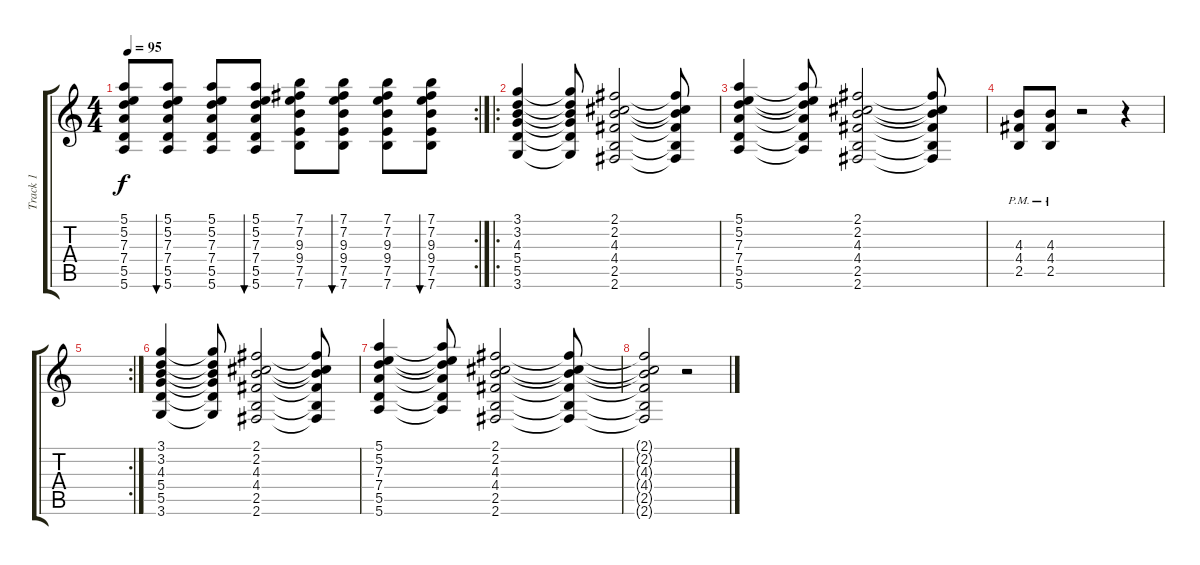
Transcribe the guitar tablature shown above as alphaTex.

\track ("Track 1" "Track 1") {instrument acousticguitarsteel}
\staff {score tabs}
\tuning (E4 B3 G3 D3 A2 E2) {hide}
\rc 2
\ts (4 4)
\tempo 95
\clef g2
\ks c
(5.1 5.2 7.3 7.4 5.5 5.6).8{dy f} (5.1 5.2 7.3 7.4 5.5 5.6).8{bu 60} (5.1 5.2 7.3 7.4 5.5 5.6).8 (5.1 5.2 7.3 7.4 5.5 5.6).8{bu 60} (7.1 7.2 9.3 9.4 7.5 7.6).8 (7.1 7.2 9.3 9.4 7.5 7.6).8{bu 60} (7.1 7.2 9.3 9.4 7.5 7.6).8 (7.1 7.2 9.3 9.4 7.5 7.6).8{bu 60} |
\ro
(3.1 3.2 4.3 5.4 5.5 3.6).4 (3.1{t} 3.2{t} 4.3{t} 5.4{t} 5.5{t} 3.6{t}).8 (2.1 2.2 4.3 4.4 2.5 2.6).2 (2.1{t} 2.2{t} 4.3{t} 4.4{t} 2.5{t} 2.6{t}).8 |
(5.1 5.2 7.3 7.4 5.5 5.6).4 (5.1{t} 5.2{t} 7.3{t} 7.4{t} 5.5{t} 5.6{t}).8 (2.1 2.2 4.3 4.4 2.5 2.6).2 (2.1{t} 2.2{t} 4.3{t} 4.4{t} 2.5{t} 2.6{t}).8 |
(4.3{pm} 4.4{pm} 2.5{pm}).8 (4.3{pm} 4.4{pm} 2.5{pm}).8 r.2 r.4 |
\rc 2
|
(3.1 3.2 4.3 5.4 5.5 3.6).4 (3.1{t} 3.2{t} 4.3{t} 5.4{t} 5.5{t} 3.6{t}).8 (2.1 2.2 4.3 4.4 2.5 2.6).2 (2.1{t} 2.2{t} 4.3{t} 4.4{t} 2.5{t} 2.6{t}).8 |
(5.1 5.2 7.3 7.4 5.5 5.6).4 (5.1{t} 5.2{t} 7.3{t} 7.4{t} 5.5{t} 5.6{t}).8 (2.1 2.2 4.3 4.4 2.5 2.6).2 (2.1{t} 2.2{t} 4.3{t} 4.4{t} 2.5{t} 2.6{t}).8 |
(2.1{t} 2.2{t} 4.3{t} 4.4{t} 2.5{t} 2.6{t}).2 r.2
